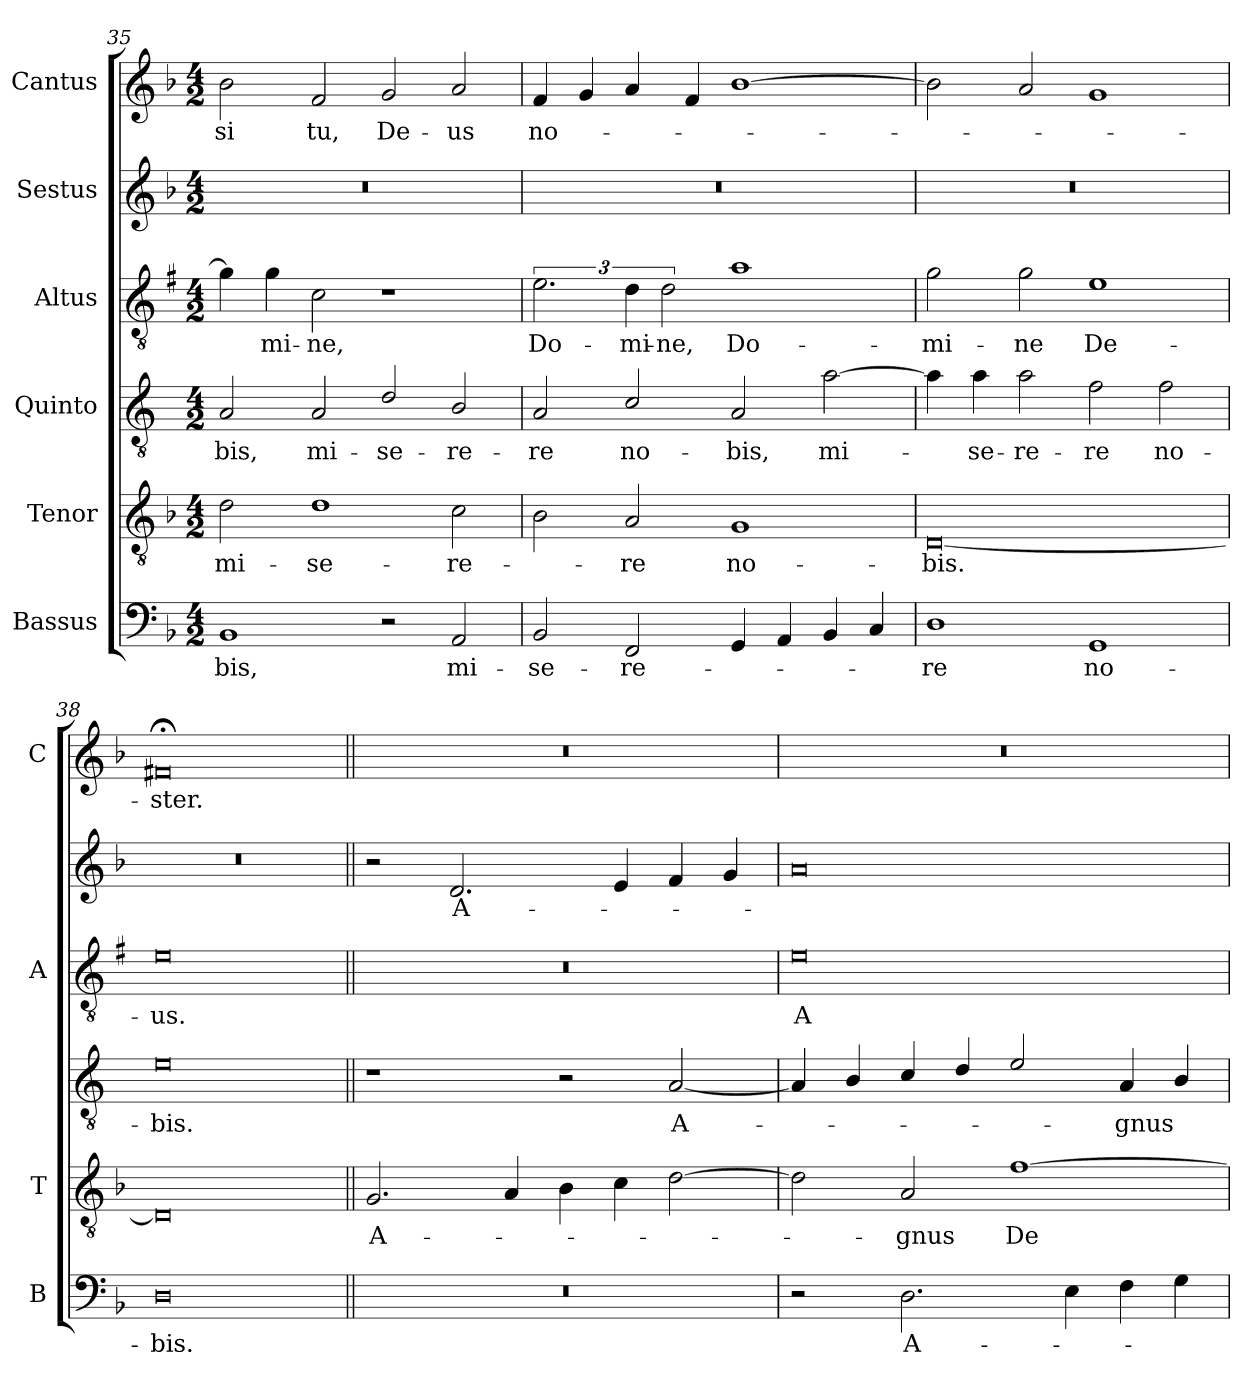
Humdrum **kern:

**kern	**text	**kern	**text	**kern	**text	**kern	**text	**kern	**text	**kern	**text
*part6	*part6	*part5	*part5	*part4	*part4	*part3	*part3	*part2	*part2	*part1	*part1
*staff6	*staff6	*staff5	*staff5	*staff4	*staff4	*staff3	*staff3	*staff2	*staff2	*staff1	*staff1
*I"Bassus	*	*I"Tenor	*	*I"Quinto	*	*I"Altus	*	*I"Sestus	*	*I"Cantus	*
*I'B	*	*I'T	*	*	*	*I'A	*	*	*	*I'C	*
*clefF4	*	*clefGv2	*	*clefGv2	*	*clefGv2	*	*clefG2	*	*clefG2	*
*	*	*	*	*ITrd4c7	*	*ITrd1c2	*	*	*	*	*
*k[b-]	*	*k[b-]	*	*k[b-]	*	*k[b-]	*	*k[b-]	*	*k[b-]	*
*F:	*	*F:	*	*F:	*	*F:	*	*F:	*	*F:	*
*M4/2	*	*M4/2	*	*M4/2	*	*M4/2	*	*M4/2	*	*M4/2	*
=35	=35	=35	=35	=35	=35	=35	=35	=35	=35	=35	=35
!	!LO:LY:b	!	!LO:LY:b	!	!LO:LY:b	!	!	!	!	!	!LO:LY:b
1BB-	-bis,	2d\	mi-	2D/	-bis,	4f\]	.	0r	.	2b-\	-si
!	!	!	!	!	!	!	!LO:LY:b	!	!	!	!
.	.	.	.	.	.	4f\	-mi-	.	.	.	.
!	!	!	!LO:LY:b	!	!LO:LY:b	!	!LO:LY:b	!	!	!	!LO:LY:b
.	.	1d	-se-	2D/	mi-	2B-\	-ne,	.	.	2f/	tu,
!	!	!	!	!	!LO:LY:b	!	!	!	!	!	!LO:LY:b
2r	.	.	.	2G/	-se-	1r	.	.	.	2g/	De-
!	!LO:LY:b	!	!LO:LY:b	!	!LO:LY:b	!	!	!	!	!	!LO:LY:b
2AA/	mi-	2c\	-re-	2E/	-re-	.	.	.	.	2a/	-us
!!LO:PB:g=z
=36	=36	=36	=36	=36	=36	=36	=36	=36	=36	=36	=36
!	!LO:LY:b	!	!	!	!LO:LY:b	!	!LO:LY:b	!	!	!	!LO:LY:b
2BB-/	-se-	2B-\	.	2D/	-re	3.d\	Do-	0r	.	4f/	no-
.	.	.	.	.	.	.	.	.	.	4g/	.
!	!LO:LY:b	!	!LO:LY:b	!	!LO:LY:b	!	!LO:LY:b	!	!	!	!
2FF/	-re-	2A/	-re	2F/	no-	6c\	-mi-	.	.	4a/	.
!	!	!	!	!	!	!	!LO:LY:b	!	!	!	!
.	.	.	.	.	.	3c\	-ne,	.	.	.	.
.	.	.	.	.	.	.	.	.	.	4f/	.
!	!	!	!LO:LY:b	!	!LO:LY:b	!	!LO:LY:b	!	!	!	!
4GG/	.	1G	no-	2D/	-bis,	1g	Do-	.	.	[1b-	.
4AA/	.	.	.	.	.	.	.	.	.	.	.
!	!	!	!	!	!LO:LY:b	!	!	!	!	!	!
4BB-/	.	.	.	[2d\	mi-	.	.	.	.	.	.
4C/	.	.	.	.	.	.	.	.	.	.	.
=37	=37	=37	=37	=37	=37	=37	=37	=37	=37	=37	=37
!	!LO:LY:b	!	!LO:LY:b	!	!	!	!LO:LY:b	!	!	!	!
1D	-re	[0D	-bis.	4d\]	.	2f\	-mi-	0r	.	2b-\]	.
!	!	!	!	!	!LO:LY:b	!	!	!	!	!	!
.	.	.	.	4d\	-se-	.	.	.	.	.	.
!	!	!	!	!	!LO:LY:b	!	!LO:LY:b	!	!	!	!
.	.	.	.	2d\	-re-	2f\	-ne	.	.	2a/	.
!	!LO:LY:b	!	!	!	!LO:LY:b	!	!LO:LY:b	!	!	!	!
1GG	no-	.	.	2B-\	-re	1d	De-	.	.	1g	.
!	!	!	!	!	!LO:LY:b	!	!	!	!	!	!
.	.	.	.	2B-\	no-	.	.	.	.	.	.
=38	=38	=38	=38	=38	=38	=38	=38	=38	=38	=38	=38
!	!LO:LY:b	!	!	!	!LO:LY:b	!	!LO:LY:b	!	!	!	!LO:LY:b
0D	-bis.	0D]	.	0A	-bis.	0d	-us.	0r	.	0f#X;<	-ster.
=39||	=39||	=39||	=39||	=39||	=39||	=39||	=39||	=39||	=39||	=39||	=39||
!	!	!	!LO:LY:b	!	!	!	!	!	!	!	!
0r	.	2.G/	A-	1r	.	0r	.	2r	.	0r	.
!	!	!	!	!	!	!	!	!	!LO:LY:b	!	!
.	.	.	.	.	.	.	.	2.d/	A-	.	.
.	.	4A/	.	.	.	.	.	.	.	.	.
.	.	4B-\	.	2r	.	.	.	.	.	.	.
.	.	4c\	.	.	.	.	.	4e/	.	.	.
!	!	!	!	!	!LO:LY:b	!	!	!	!	!	!
.	.	[2d\	.	[2D/	A-	.	.	4f/	.	.	.
.	.	.	.	.	.	.	.	4g/	.	.	.
=40	=40	=40	=40	=40	=40	=40	=40	=40	=40	=40	=40
!	!	!	!	!	!	!	!LO:LY:b	!	!	!	!
2r	.	2d\]	.	4D/]	.	0d	A-	0a	.	0r	.
.	.	.	.	4E/	.	.	.	.	.	.	.
!	!LO:LY:b	!	!LO:LY:b	!	!	!	!	!	!	!	!
2.D\	A-	2A/	-gnus	4F/	.	.	.	.	.	.	.
.	.	.	.	4G/	.	.	.	.	.	.	.
!	!	!	!LO:LY:b	!	!	!	!	!	!	!	!
.	.	[1f	De-	2A/	.	.	.	.	.	.	.
4E\	.	.	.	.	.	.	.	.	.	.	.
!	!	!	!	!	!LO:LY:b	!	!	!	!	!	!
4F\	.	.	.	4D/	-gnus	.	.	.	.	.	.
4G\	.	.	.	4E/	.	.	.	.	.	.	.
=	=	=	=	=	=	=	=	=	=	=	=
*-	*-	*-	*-	*-	*-	*-	*-	*-	*-	*-	*-
